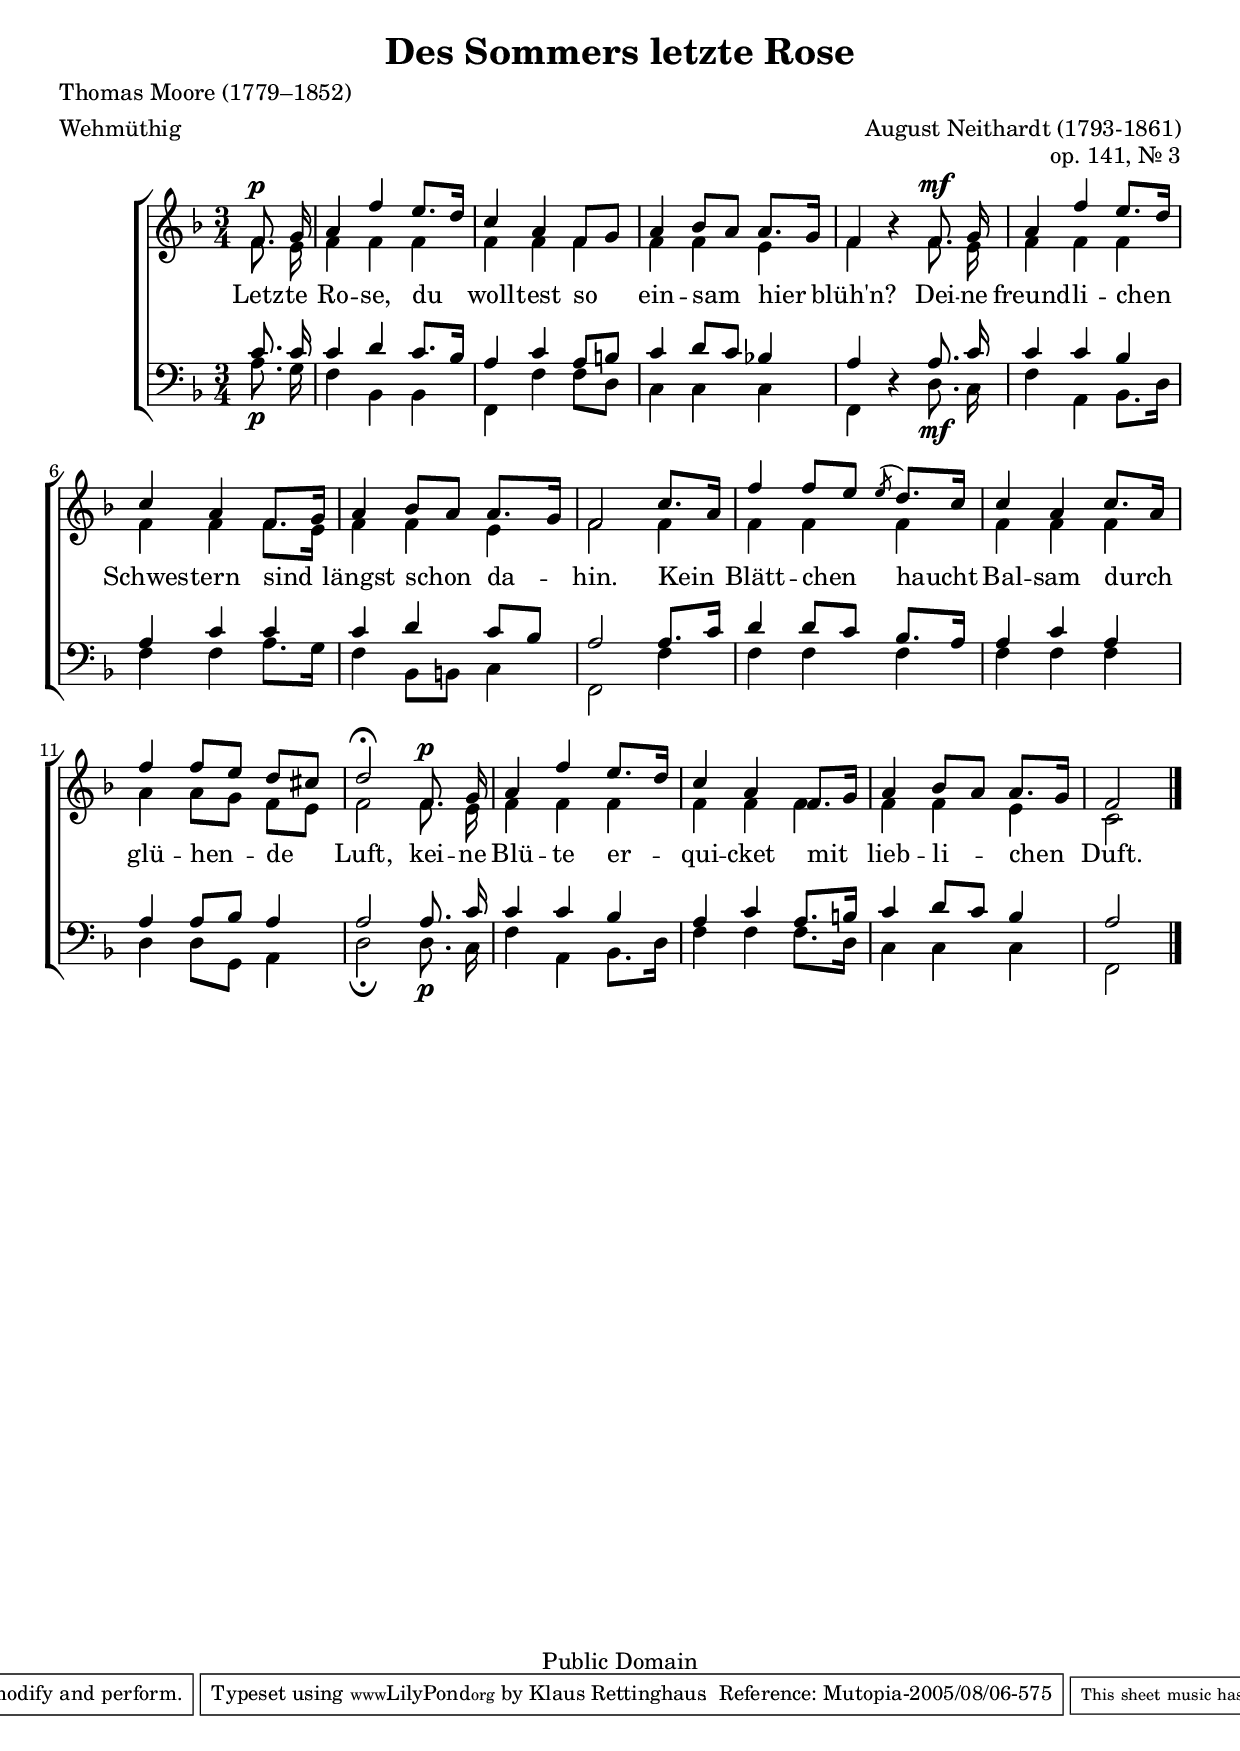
\include "deutsch.ly" 

\version "2.6.0" 

global = { \key f \major \time 3/4 } 

SRose = \relative f' 
	{ 
	\partial 4 
	f8.\p g16 a4 f' e8.[ d16] c4 a f8[ g] a4 b8[ a] a8.[ g16] f4 \oneVoice r 
	\voiceOne f8.\mf g16 a4 f' e8.[ d16] c4 a f8.[ g16] a4 b8[ a] a8.[ g16] f2 
	c'8.[ a16] f'4 f8[ e] \acciaccatura e8 d8.[ c16] c4 a c8.[ a16] f'4 f8[ e] d8[ cis] d2^\fermata 
	f,8.\p g16 a4 f' e8.[ d16] c4 a f8.[ g16] a4 b8[ a] a8.[ g16] f2 
	\bar "|." 
	} 

ARose = \relative f' 
	{ 
	\partial 4 
	f8. e16 f4 f f f f f f f e f s 
	f8. e16 f4 f f f f f8.[ e16] f4 f e f2 
	f4 f f f f f f a a8[ g] f[ e] f2 
	f8. e16 f4 f f f f f4 f f e c2 
	\bar "|." 
	} 

TRose = \relative f' 
	{ 
	c8. c16 c4 d c8.[ b16] a4 c a8[ h] c4 d8[ c] b!4 a s 
	a8. c16 c4 c b a c c c d c8[ b] a2 
	a8.[ c16] d4 d8[ c] b8.[ a16] a4 c4 a a a8[ b] a4 a2 
	a8. c16 c4 c b a c a8.[ h16] c4 d8[ c] b4 a2 
	} 

BRose = \relative f 
	{ 
	a8.\p g16 f4 b, b f f' f8[ d] c4 c c f, \oneVoice r4 
	\voiceTwo d'8.\mf c16 f4 a, b8.[ d16] f4 f a8.[ g16] f4 b,8[ h] c4 f,2 
	f'4 f f f f f f d d8[ g,] a4 d2_\fermata 
	d8.\p c16 f4 a, b8.[ d16] f4 f f8.[ d16] c4 c c f,2 
	} 

LRose = \lyricmode {
	Letz -- te Ro -- se, du woll -- test so ein -- sam hier blüh'n? 
	Dei -- ne freund -- li -- chen Schwes -- tern sind längst schon da -- hin. 
	Kein Blätt -- chen haucht Bal -- sam durch glü -- hen -- de Luft, 
	kei -- ne Blü -- te er -- qui -- cket mit lieb -- li -- chen Duft.
}

%--------------------

\header
	{
 dedication = "" 
 title = "Des Sommers letzte Rose" 
 subtitle = "" 
 subsubtitle = "" 
 composer = "" 
 opus = "op. 141, Nr. 3" 
% piece = "Nr. 3" 
 meter = "Wehmüthig" 
 instrument = "" 
 arranger = "August Neithardt (1793-1861)" 
 poet = "Thomas Moore (1779–1852)" 
 texttranslator = "" 

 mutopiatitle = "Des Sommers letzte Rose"
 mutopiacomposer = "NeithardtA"
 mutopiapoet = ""
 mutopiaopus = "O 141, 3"
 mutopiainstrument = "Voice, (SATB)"
 date = "1850"
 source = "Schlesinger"
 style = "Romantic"
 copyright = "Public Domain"
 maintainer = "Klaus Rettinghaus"
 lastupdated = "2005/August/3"

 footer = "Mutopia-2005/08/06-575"
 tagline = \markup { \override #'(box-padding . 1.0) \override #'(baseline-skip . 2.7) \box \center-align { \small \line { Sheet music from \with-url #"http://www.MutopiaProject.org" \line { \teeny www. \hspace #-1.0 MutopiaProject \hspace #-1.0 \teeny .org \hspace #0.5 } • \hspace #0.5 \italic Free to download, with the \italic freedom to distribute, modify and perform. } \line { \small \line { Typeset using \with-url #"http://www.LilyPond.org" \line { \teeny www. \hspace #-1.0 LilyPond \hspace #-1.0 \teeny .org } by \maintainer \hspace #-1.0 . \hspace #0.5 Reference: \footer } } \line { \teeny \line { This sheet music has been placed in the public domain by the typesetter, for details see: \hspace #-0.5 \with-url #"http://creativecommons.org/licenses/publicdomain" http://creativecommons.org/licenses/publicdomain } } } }
}

\score { 
\context ChoirStaff 
	<< 
	\context Staff = boys 
		<< 
			\clef "G" 
			\context Voice = Sopran { \voiceOne 
				<< 
				\autoBeamOff 
				\dynamicUp 
				\global \SRose 
				>> } 
			\context Voice = Alt { \voiceTwo 
 				<< 
				\autoBeamOff 
				\global \ARose 
				>> } 
			>> 
	\context Lyrics = verse 
	\context Staff = men 
		<< 
			\clef "F" 
			\context Voice = Tenor { \voiceOne 
				<< 
				\autoBeamOff 
				\dynamicUp 
				\global \TRose 
				>> } 
			\context Voice = Bass { \voiceTwo 
				<< 
				\autoBeamOff 
				\dynamicDown 
				\global \BRose 
				>> } 
		>> 
	\context Lyrics = verse \lyricsto Sopran \LRose 
	>> 

\midi { 
 \tempo 4=76 
} 

\layout { 
	\context { 
		} 
	} 
} 

